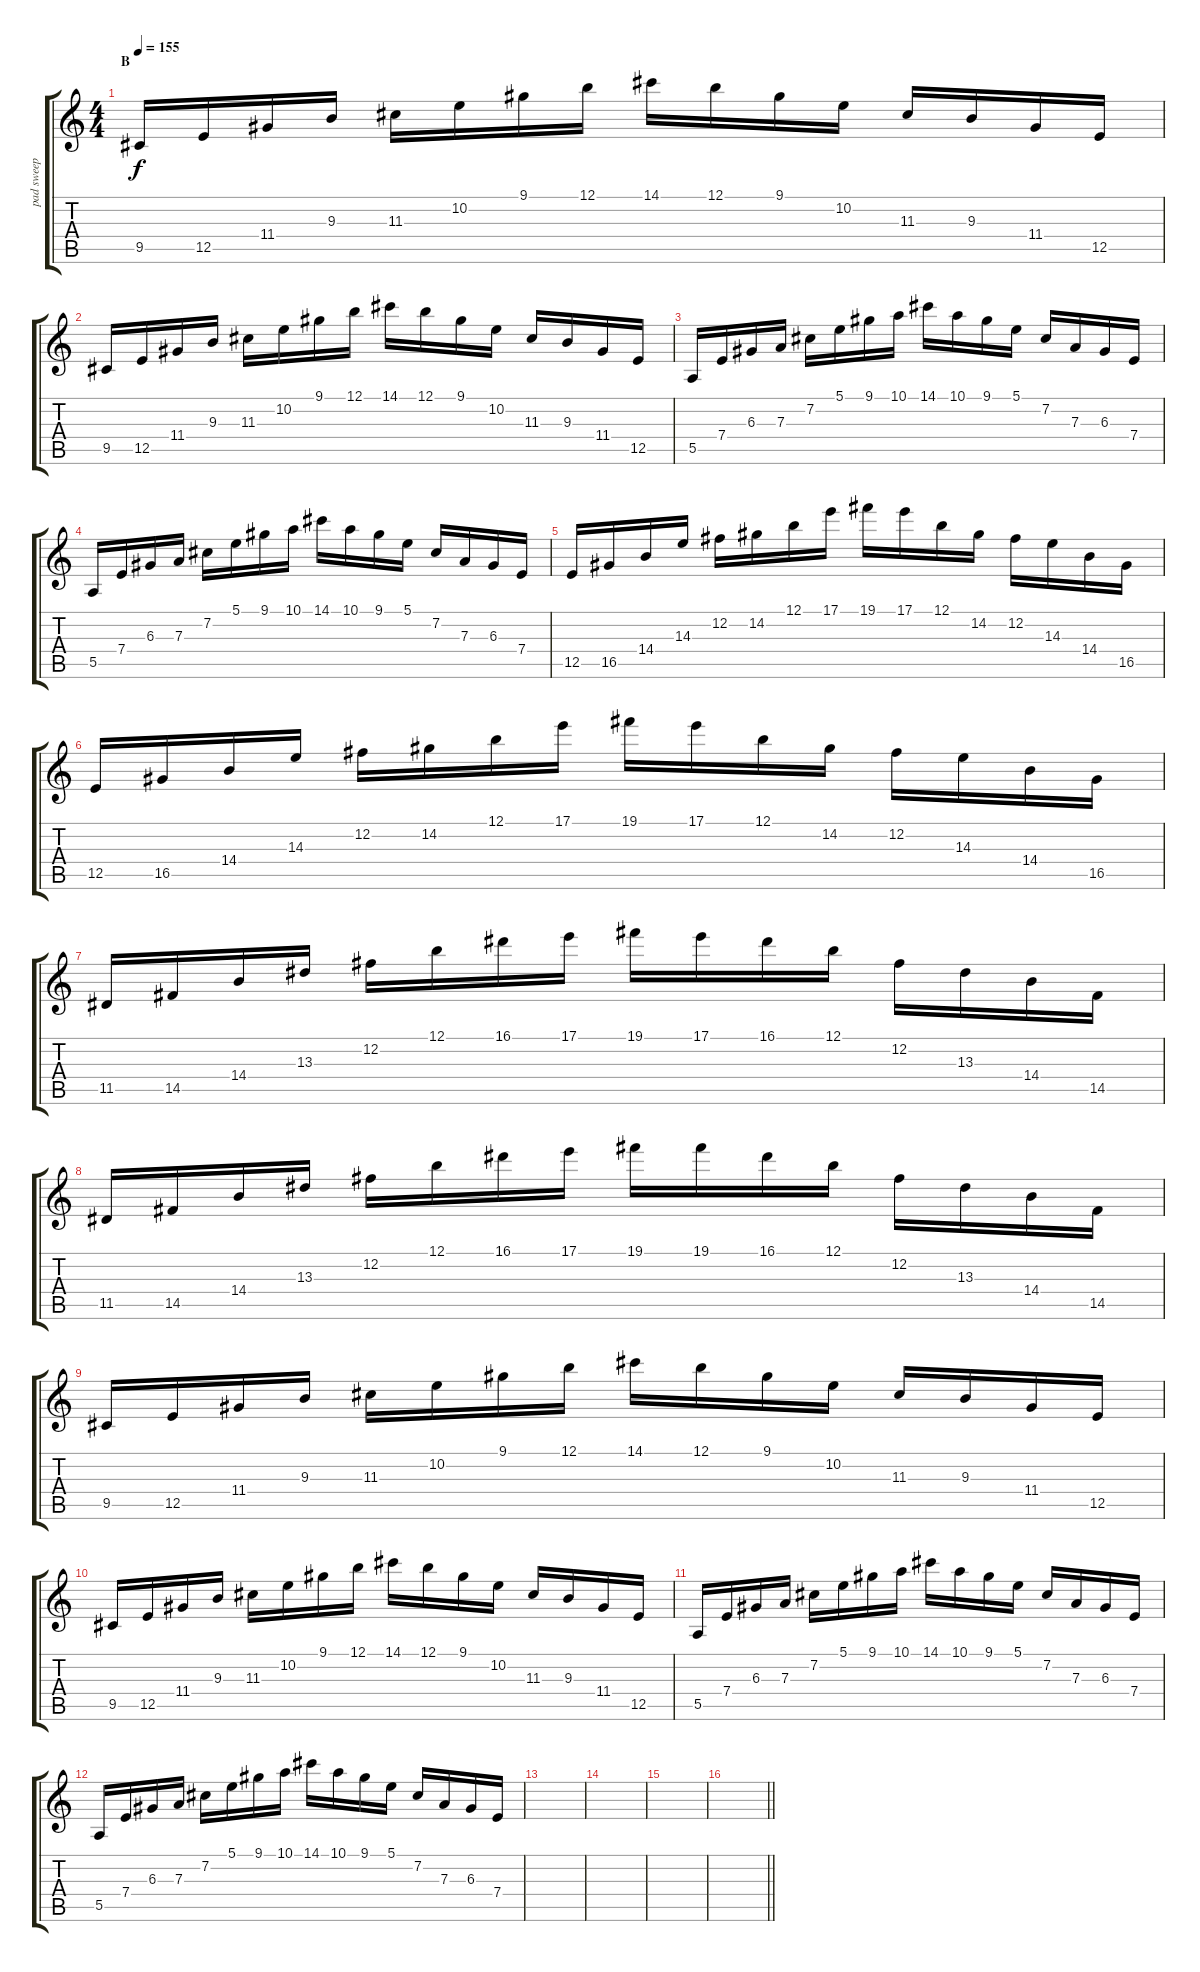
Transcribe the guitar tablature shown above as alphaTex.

\track ("pad sweep" "pad sweep") {instrument pad2warm}
\staff {score tabs}
\tuning (B4 Gb4 D4 A3 E3 B2) {hide}
\ts (4 4)
\section ("" "B")
\tempo 155
\clef g2
\ks c
9.5.16{dy f} 12.5.16 11.4.16 9.3.16 11.3.16 10.2.16 9.1.16 12.1.16 14.1.16 12.1.16 9.1.16 10.2.16 11.3.16 9.3.16 11.4.16 12.5.16 |
9.5.16 12.5.16 11.4.16 9.3.16 11.3.16 10.2.16 9.1.16 12.1.16 14.1.16 12.1.16 9.1.16 10.2.16 11.3.16 9.3.16 11.4.16 12.5.16 |
5.5.16 7.4.16 6.3.16 7.3.16 7.2.16 5.1.16 9.1.16 10.1.16 14.1.16 10.1.16 9.1.16 5.1.16 7.2.16 7.3.16 6.3.16 7.4.16 |
5.5.16 7.4.16 6.3.16 7.3.16 7.2.16 5.1.16 9.1.16 10.1.16 14.1.16 10.1.16 9.1.16 5.1.16 7.2.16 7.3.16 6.3.16 7.4.16 |
12.5.16 16.5.16 14.4.16 14.3.16 12.2.16 14.2.16 12.1.16 17.1.16 19.1.16 17.1.16 12.1.16 14.2.16 12.2.16 14.3.16 14.4.16 16.5.16 |
12.5.16 16.5.16 14.4.16 14.3.16 12.2.16 14.2.16 12.1.16 17.1.16 19.1.16 17.1.16 12.1.16 14.2.16 12.2.16 14.3.16 14.4.16 16.5.16 |
11.5.16 14.5.16 14.4.16 13.3.16 12.2.16 12.1.16 16.1.16 17.1.16 19.1.16 17.1.16 16.1.16 12.1.16 12.2.16 13.3.16 14.4.16 14.5.16 |
11.5.16 14.5.16 14.4.16 13.3.16 12.2.16 12.1.16 16.1.16 17.1.16 19.1.16 19.1.16 16.1.16 12.1.16 12.2.16 13.3.16 14.4.16 14.5.16 |
9.5.16 12.5.16 11.4.16 9.3.16 11.3.16 10.2.16 9.1.16 12.1.16 14.1.16 12.1.16 9.1.16 10.2.16 11.3.16 9.3.16 11.4.16 12.5.16 |
9.5.16 12.5.16 11.4.16 9.3.16 11.3.16 10.2.16 9.1.16 12.1.16 14.1.16 12.1.16 9.1.16 10.2.16 11.3.16 9.3.16 11.4.16 12.5.16 |
5.5.16 7.4.16 6.3.16 7.3.16 7.2.16 5.1.16 9.1.16 10.1.16 14.1.16 10.1.16 9.1.16 5.1.16 7.2.16 7.3.16 6.3.16 7.4.16 |
5.5.16 7.4.16 6.3.16 7.3.16 7.2.16 5.1.16 9.1.16 10.1.16 14.1.16 10.1.16 9.1.16 5.1.16 7.2.16 7.3.16 6.3.16 7.4.16 |
|
|
|
\barLineRight lightlight
